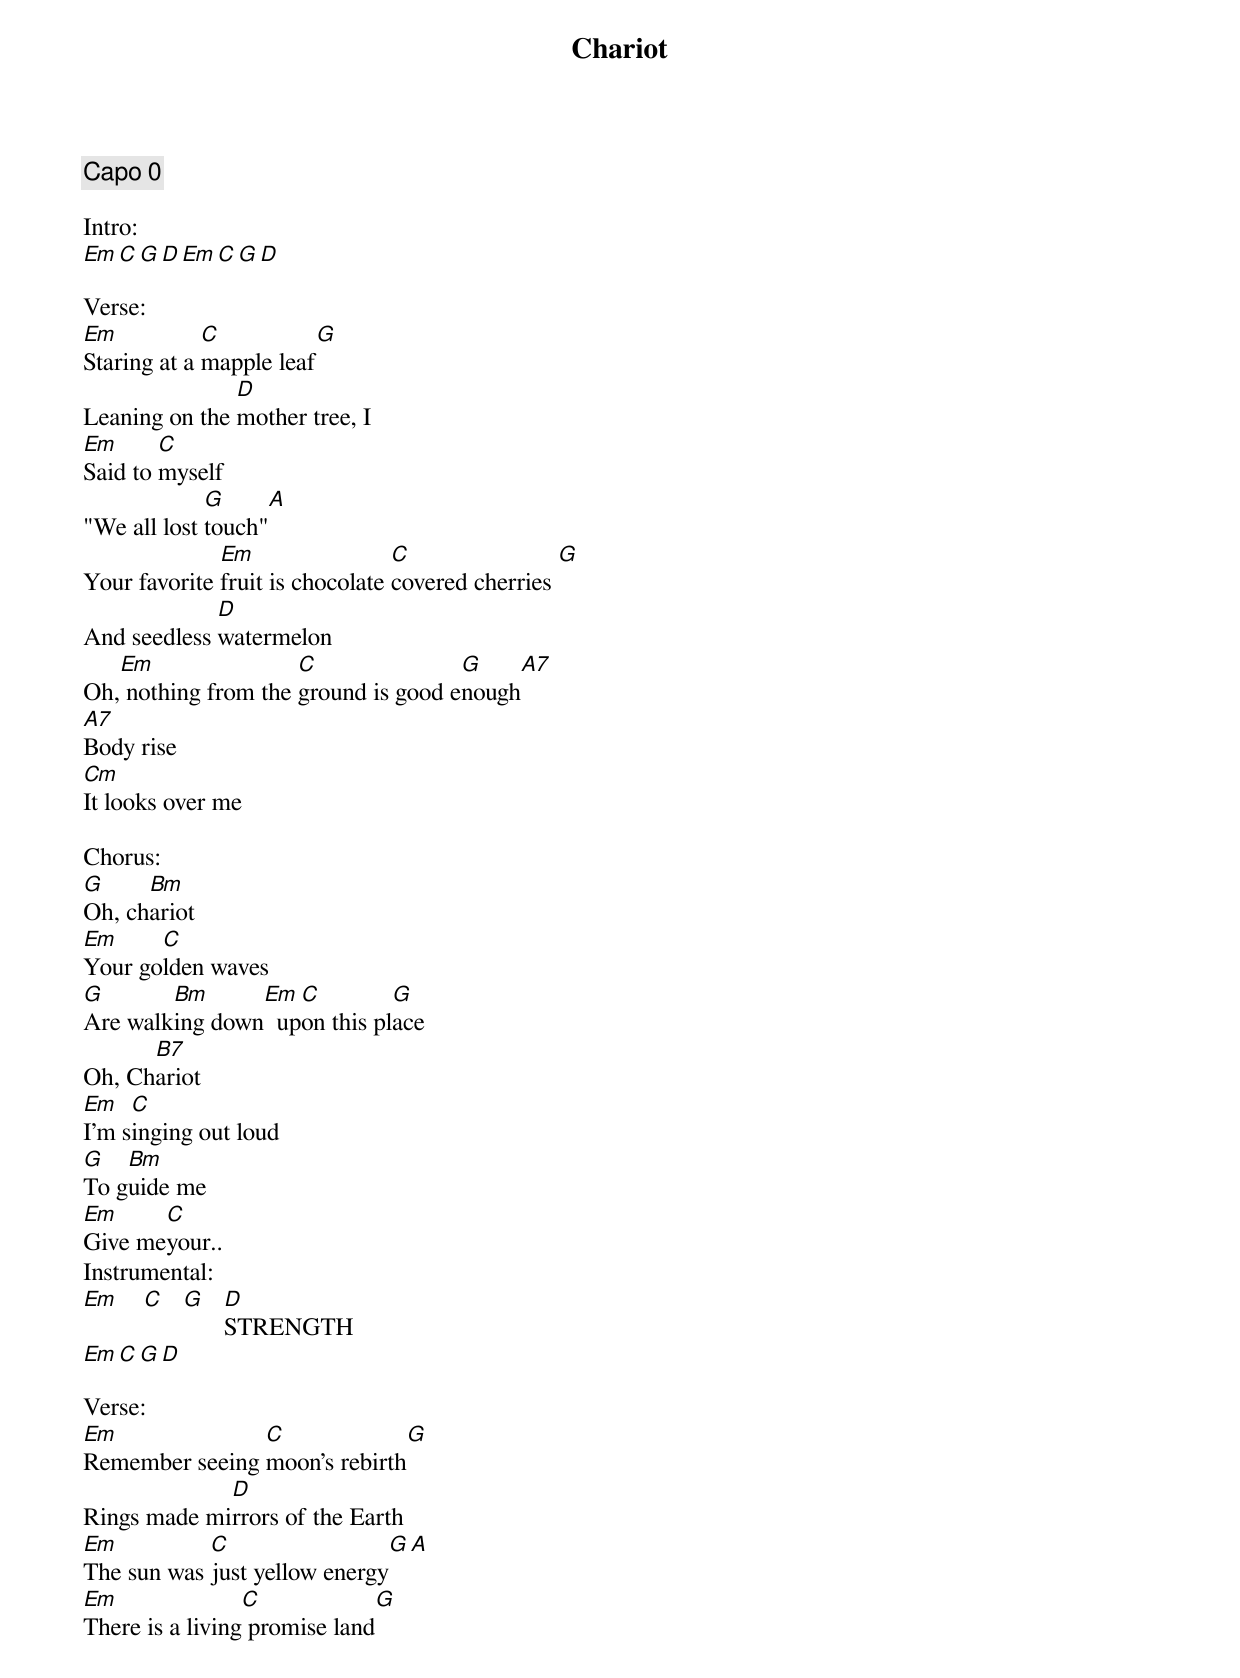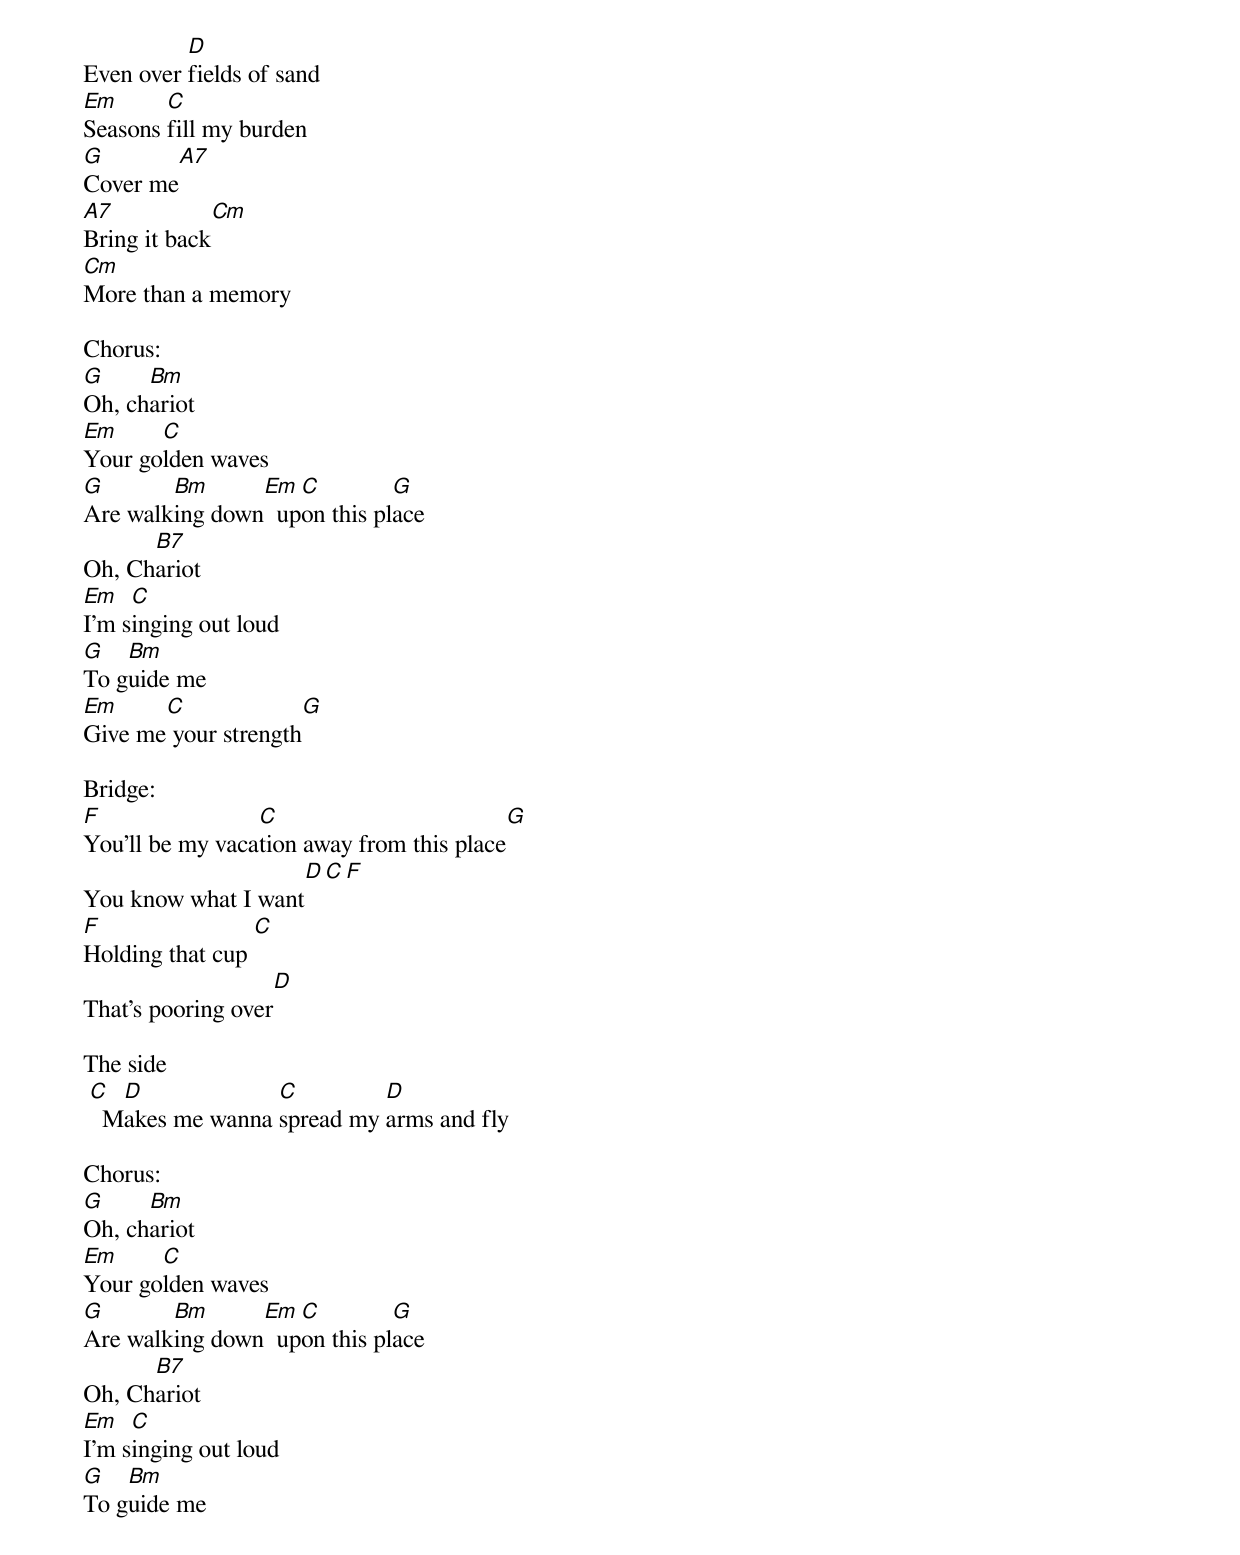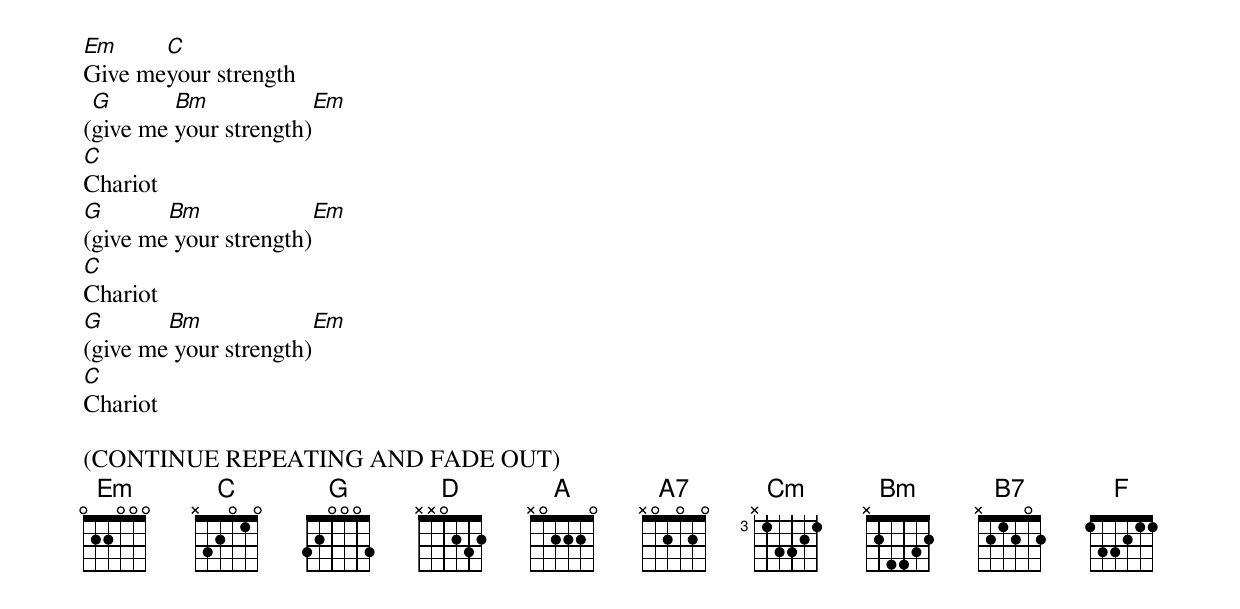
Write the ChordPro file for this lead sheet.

{title:Chariot}
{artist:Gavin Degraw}
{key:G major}
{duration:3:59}
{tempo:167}
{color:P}

{comment: Capo 0}

Intro:
[Em][C][G][D][Em][C][G][D]

Verse:
[Em]Staring at a [C]mapple leaf[G]
Leaning on the [D]mother tree, I
[Em]Said to [C]myself
"We all lost [G]touch"[A]
Your favorite [Em]fruit is chocolate [C]covered cherries [G]
And seedless [D]watermelon
Oh,[Em] nothing from the [C]ground is good e[G]nough[A7]
[A7]Body rise
[Cm]It looks over me

Chorus:
[G]Oh, ch[Bm]ariot
[Em]Your go[C]lden waves
[G]Are walk[Bm]ing down[Em]  up[C]on this pl[G]ace
Oh, Ch[B7]ariot
[Em]I'm s[C]inging out loud
[G]To g[Bm]uide me
[Em]Give me[C]your..
Instrumental:
[Em]    [C]   [G]   [D]STRENGTH
[Em][C][G][D]

Verse:
[Em]Remember seeing [C]moon's rebirth[G]
Rings made mi[D]rrors of the Earth
[Em]The sun was [C]just yellow energy[G][A]
[Em]There is a living[C] promise land[G]
Even over [D]fields of sand
[Em]Seasons [C]fill my burden
[G]Cover me[A7]
[A7]Bring it back[Cm]
[Cm]More than a memory

Chorus:
[G]Oh, ch[Bm]ariot
[Em]Your go[C]lden waves
[G]Are walk[Bm]ing down[Em]  up[C]on this pl[G]ace
Oh, Ch[B7]ariot
[Em]I'm s[C]inging out loud
[G]To g[Bm]uide me
[Em]Give me[C] your strength[G]

Bridge:
[F]You'll be my vaca[C]tion away from this place[G]
You know what I want[D][C][F]
[F]Holding that cup [C]
That's pooring over[D]

The side
 [C]  M[D]akes me wanna [C]spread my [D]arms and fly

Chorus:
[G]Oh, ch[Bm]ariot
[Em]Your go[C]lden waves
[G]Are walk[Bm]ing down[Em]  up[C]on this pl[G]ace
Oh, Ch[B7]ariot
[Em]I'm s[C]inging out loud
[G]To g[Bm]uide me
[Em]Give me[C]your strength
([G]give me [Bm]your strength)[Em]
[C]Chariot
[G](give me[Bm] your strength)[Em]
[C]Chariot
[G](give me[Bm] your strength)[Em]
[C]Chariot

(CONTINUE REPEATING AND FADE OUT)
